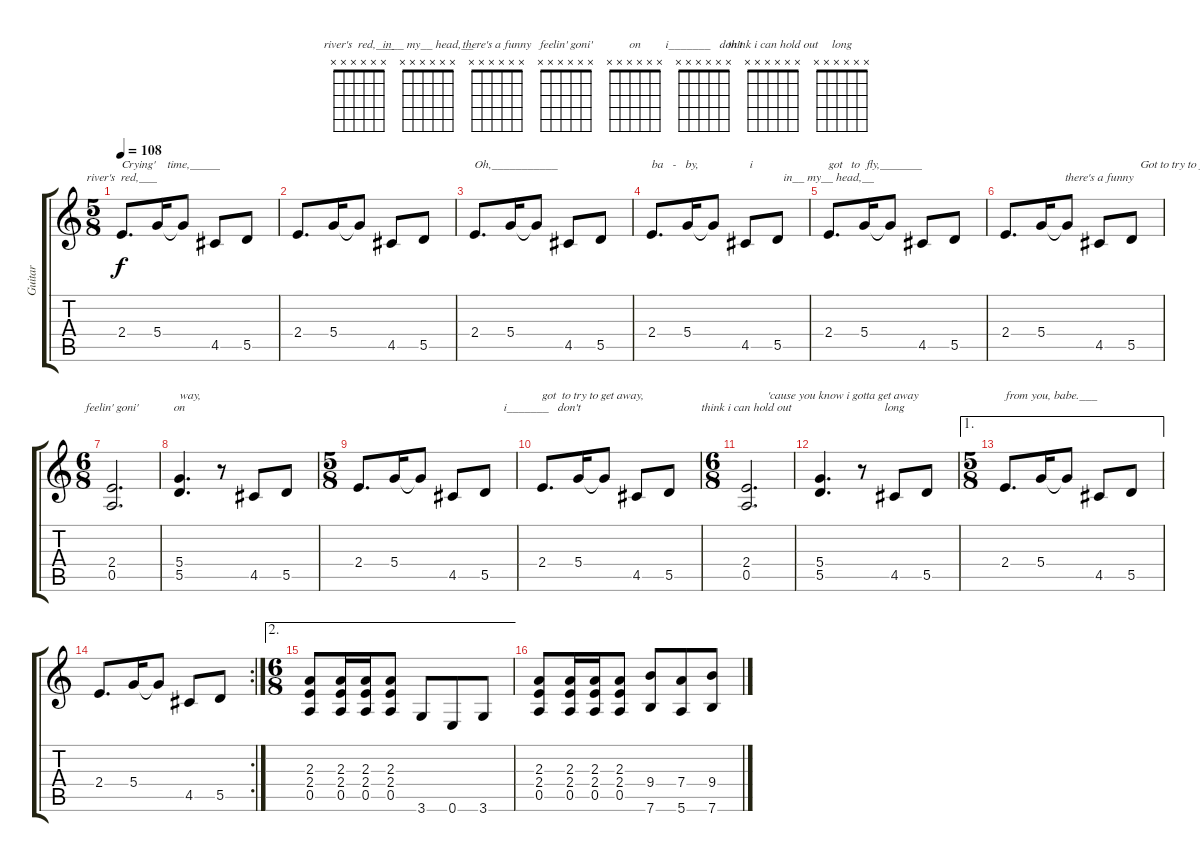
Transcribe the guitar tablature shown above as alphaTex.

\track ("Guitar" "Guitar") {instrument overdrivenguitar}
\staff {score tabs}
\tuning (E4 B3 G3 D3 A2 E2) {hide}
\chord ("river's  red,___" x x x x x x)
\chord ("in__ my__ head,__" x x x x x x)
\chord ("there's a funny " x x x x x x)
\chord ("feelin' goni'" x x x x x x)
\chord ("on" x x x x x x)
\chord ("i_______   don't" x x x x x x)
\chord ("think i can hold out" x x x x x x)
\chord ("long" x x x x x x)
\ts (5 8)
\tempo 108
\clef g2
\ks c
2.4.8{d ch "river's  red,___" txt "Crying'    time,_____" dy f} 5.4.16 5.4{t}.8 4.5.8 5.5.8 |
2.4.8{d} 5.4.16 5.4{t}.8 4.5.8 5.5.8 |
2.4.8{d txt "Oh,___________"} 5.4.16 5.4{t}.8 4.5.8 5.5.8 |
2.4.8{d txt "ba   -   by,                 i"} 5.4.16 5.4{t}.8 4.5.8 5.5.8 |
2.4.8{d ch "in__ my__ head,__" txt "got   to  fly,_______"} 5.4.16 5.4{t}.8 4.5.8 5.5.8 |
2.4.8{d} 5.4.16 5.4{t}.8 4.5.8{ch "there's a funny "} 5.5.8{txt "   Got to try to find a"} |
\ts (6 8)
(2.4 0.5).2{d ch "feelin' goni'"} |
(5.4 5.5).4{d ch "on" txt "way,"} r.8 4.5.8 5.5.8 |
\ts (5 8)
2.4.8{d} 5.4.16 5.4{t}.8 4.5.8 5.5.8 |
2.4.8{d ch "i_______   don't" txt "got  to try to get away,"} 5.4.16 5.4{t}.8 4.5.8 5.5.8 |
\ts (6 8)
(2.4 0.5).2{d ch "think i can hold out" txt "       'cause you know i gotta get away"} |
(5.4 5.5).4{d} r.8 4.5.8{ch "long"} 5.5.8 |
\ae 1
\ts (5 8)
2.4.8{d txt "from you, babe.___"} 5.4.16 5.4{t}.8 4.5.8 5.5.8 |
\rc 2
2.4.8{d} 5.4.16 5.4{t}.8 4.5.8 5.5.8 |
\ae 2
\ts (6 8)
(2.3 2.4 0.5).8{instrument acousticguitarnylon} (2.3 2.4 0.5).16 (2.3 2.4 0.5).16 (2.3 2.4 0.5).8 3.6.8 0.6.8 3.6.8 |
(2.3 2.4 0.5).8 (2.3 2.4 0.5).16 (2.3 2.4 0.5).16 (2.3 2.4 0.5).8 (9.4 7.6).8 (7.4 5.6).8 (9.4 7.6).8
